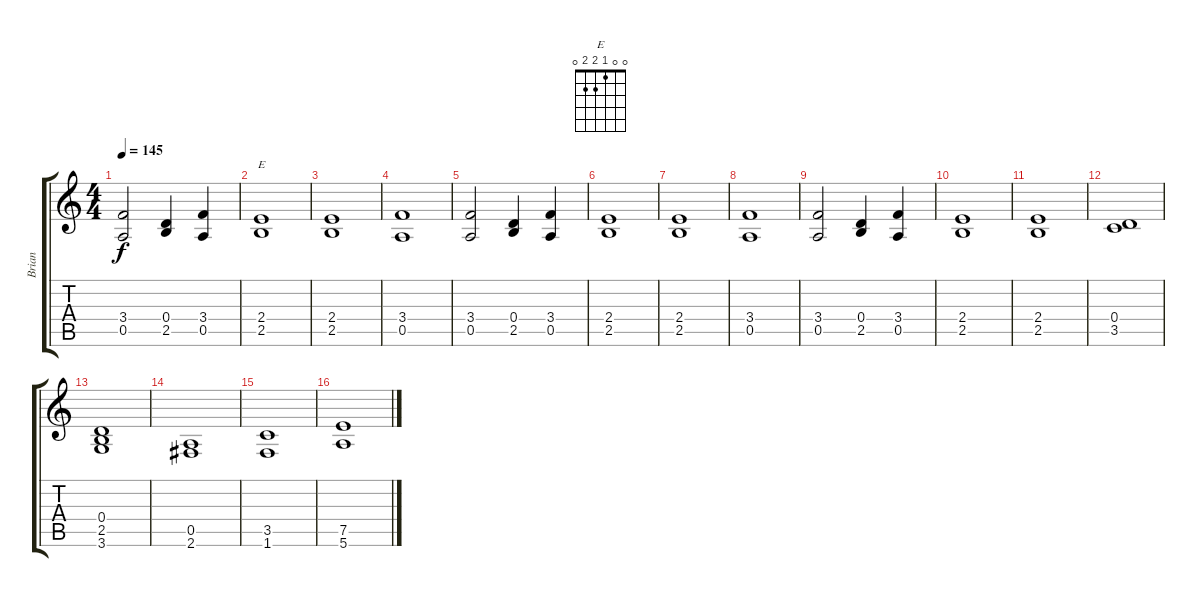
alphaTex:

\track ("Brian" "Brian") {instrument electricbasspick}
\staff {score tabs}
\tuning (E4 B3 G3 D3 A2 E2) {hide}
\chord ("E" 0 0 1 2 2 0)
\ts (4 4)
\tempo 145
\clef g2
\ks c
(3.4 0.5).2{dy f} (0.4 2.5).4 (3.4 0.5).4 |
(2.4 2.5).1{ch "E"} |
(2.4 2.5).1 |
(3.4 0.5).1 |
(3.4 0.5).2 (0.4 2.5).4 (3.4 0.5).4 |
(2.4 2.5).1 |
(2.4 2.5).1 |
(3.4 0.5).1 |
(3.4 0.5).2 (0.4 2.5).4 (3.4 0.5).4 |
(2.4 2.5).1 |
(2.4 2.5).1 |
(0.4 3.5).1 |
(0.4 2.5 3.6).1 |
(0.5 2.6).1 |
(3.5 1.6).1 |
(7.5 5.6).1
